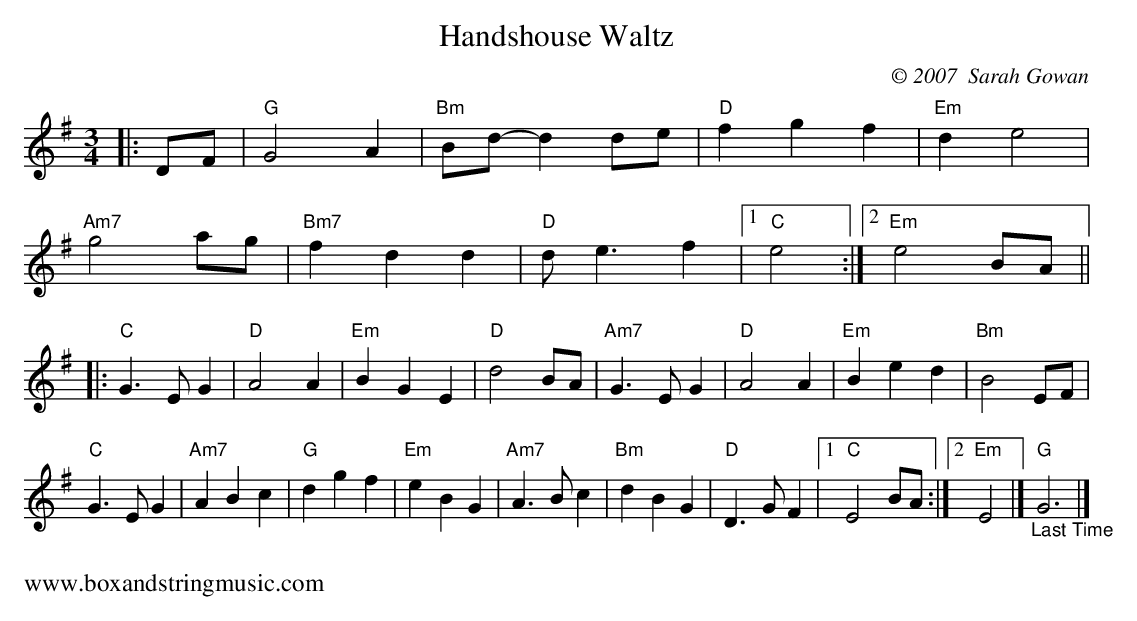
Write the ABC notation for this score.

X:1
T:Handshouse Waltz
C:© 2007  Sarah Gowan
M:3/4
L:1/4
K:G
|:D/F/|"G"G2 A|"Bm" B/d/-d d/e/| "D"f gf | "Em"d e2|
"Am7"g2 a/g/| "Bm7"fdd| "D"d<e f |1"C"e2:|2"Em"e2B/A/||
|:"C"G>EG| "D"A2A |"Em"BGE| "D"d2B/A/|"Am7"G>EG|"D"A2A| "Em"Bed| "Bm" B2E/F/|
"C"G>EG|"Am7"ABc| "G" dgf|"Em"eBG|"Am7"A>B c|\
"Bm"dBG| "D"D>GF|1"C"E2B/A/:|2"Em"E2|]"G""_Last Time"G3|]
